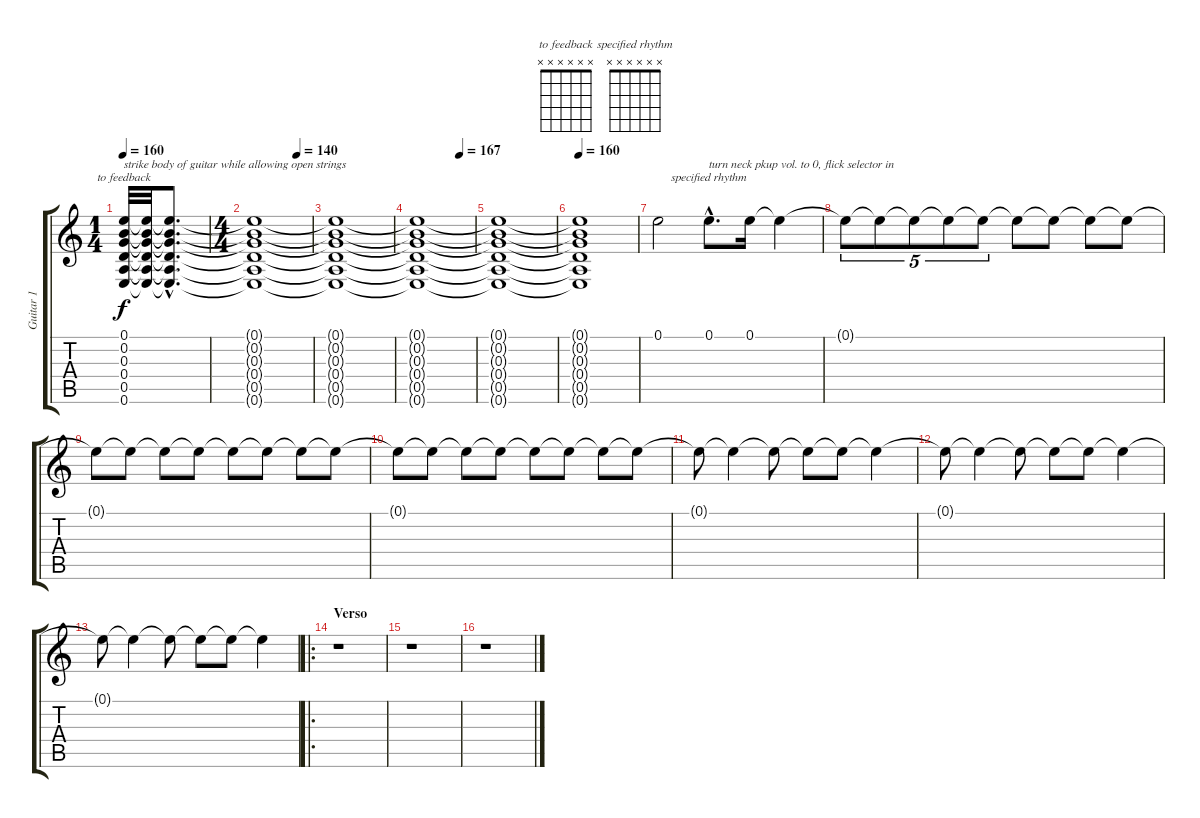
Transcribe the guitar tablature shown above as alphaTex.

\track ("Guitar 1" "Guitar 1") {instrument distortionguitar}
\staff {score tabs}
\tuning (E4 B3 G3 D3 A2 E2) {hide}
\chord ("to feedback" x x x x x x)
\chord ("specified rhythm" x x x x x x)
\ts (1 4)
\tempo 160
\tempo 130
\tempo 160
\clef g2
\ks c
(0.1 0.2 0.3 0.4 0.5 0.6).32{ch "to feedback" txt "strike body of guitar while allowing open strings" dy f volume 0 instrument distortionguitar} (0.1{t} 0.2{t} 0.3{t} 0.4{t} 0.5{t} 0.6{t}).32{volume 7} (0.1{hac t} 0.2{hac t} 0.3{hac t} 0.4{hac t} 0.5{hac t} 0.6{hac t}).8{d} |
\ts (4 4)
\tempo (140 0.75)
(0.1{t} 0.2{t} 0.3{t} 0.4{t} 0.5{t} 0.6{t}).1 |
(0.1{t} 0.2{t} 0.3{t} 0.4{t} 0.5{t} 0.6{t}).1 |
\tempo (167 0.75)
(0.1{t} 0.2{t} 0.3{t} 0.4{t} 0.5{t} 0.6{t}).1 |
(0.1{t} 0.2{t} 0.3{t} 0.4{t} 0.5{t} 0.6{t}).1 |
\tempo 160
(0.1{t} 0.2{t} 0.3{t} 0.4{t} 0.5{t} 0.6{t}).1 |
0.1.2{volume 7} 0.1{hac}.8{d ch "specified rhythm" txt "turn neck pkup vol. to 0, flick selector in" volume 7} 0.1.16 0.1{t}.4 |
0.1{t}.8{tu (5 4)} 0.1{t}.8{tu (5 4)} 0.1{t}.8{tu (5 4)} 0.1{t}.8{tu (5 4)} 0.1{t}.8{tu (5 4)} 0.1{t}.8 0.1{t}.8 0.1{t}.8 0.1{t}.8 |
0.1{t}.8 0.1{t}.8 0.1{t}.8 0.1{t}.8 0.1{t}.8 0.1{t}.8 0.1{t}.8 0.1{t}.8 |
0.1{t}.8 0.1{t}.8 0.1{t}.8 0.1{t}.8 0.1{t}.8 0.1{t}.8 0.1{t}.8 0.1{t}.8 |
0.1{t}.8 0.1{t}.4 0.1{t}.8 0.1{t}.8 0.1{t}.8 0.1{t}.4 |
0.1{t}.8 0.1{t}.4 0.1{t}.8 0.1{t}.8 0.1{t}.8 0.1{t}.4 |
0.1{t}.8 0.1{t}.4 0.1{t}.8 0.1{t}.8 0.1{t}.8 0.1{t}.4 |
\ro
\section ("" "Verso")
r.1 |
r.1 |
r.1
